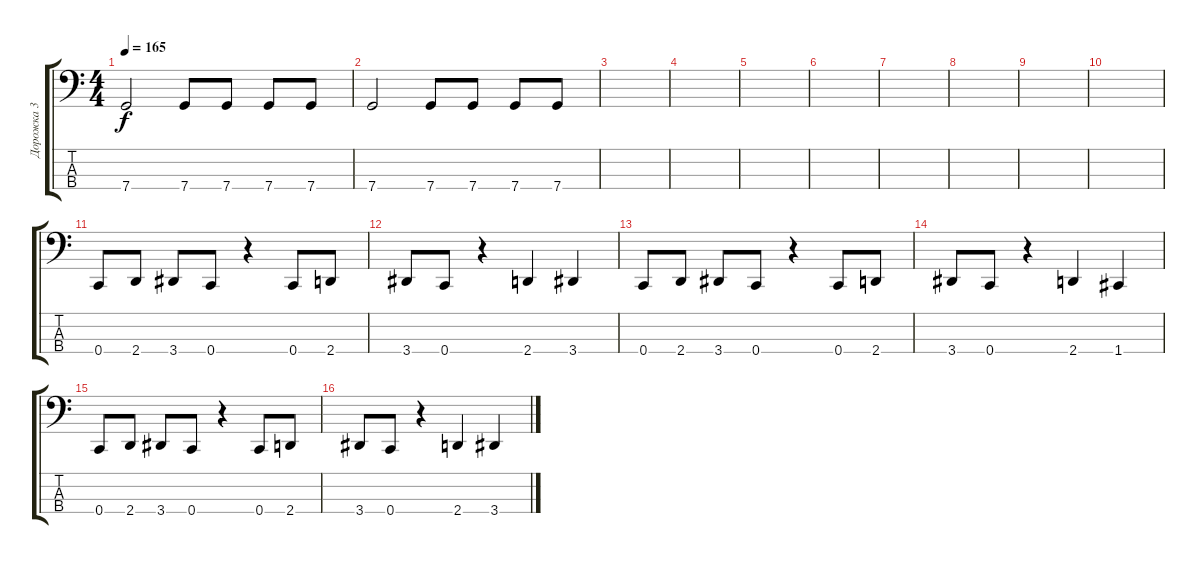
\track ("Дорожка 3" "Дорожка 3") {instrument electricbasspick}
\staff {score tabs}
\tuning (F2 C2 G1 C1) {hide}
\ts (4 4)
\tempo 165
\clef f4
\ks c
7.4.2{dy f} 7.4.8 7.4.8 7.4.8 7.4.8 |
7.4.2 7.4.8 7.4.8 7.4.8 7.4.8 |
|
|
|
|
|
|
|
|
0.4.8 2.4.8 3.4.8 0.4.8 r.4 0.4.8 2.4.8 |
3.4.8 0.4.8 r.4 2.4.4 3.4.4 |
0.4.8 2.4.8 3.4.8 0.4.8 r.4 0.4.8 2.4.8 |
3.4.8 0.4.8 r.4 2.4.4 1.4.4 |
0.4.8 2.4.8 3.4.8 0.4.8 r.4 0.4.8 2.4.8 |
3.4.8 0.4.8 r.4 2.4.4 3.4.4
